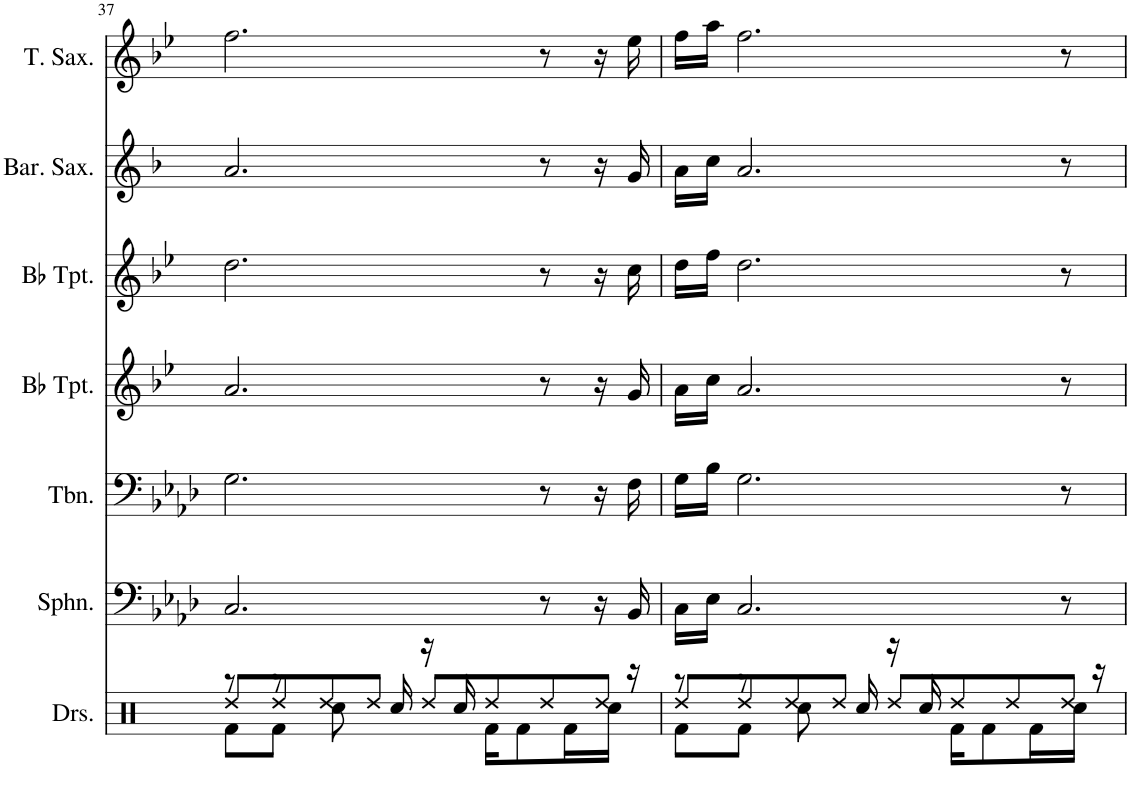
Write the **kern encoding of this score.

**kern	**kern	**kern	**kern	**kern	**kern	**kern
*part7	*part6	*part5	*part4	*part3	*part2	*part1
*staff7	*staff6	*staff5	*staff4	*staff3	*staff2	*staff1
*I"Drumset	*I"Sousaphone	*I"Trombone	*I"Bb Trumpet	*I"Bb Trumpet	*I"Baritone Saxophone	*I"Tenor Saxophone
*I'Drs.	*I'Sphn.	*I'Tbn.	*I'Bb Tpt.	*I'Bb Tpt.	*I'Bar. Sax.	*I'T. Sax.
!!LO:PB:g=z
*clefX	*clefF4	*clefF4	*clefG2	*clefG2	*clefG2	*clefG2
*	*	*	*Trd1c2	*Trd1c2	*Trd12c21	*Trd8c14
*k[]	*k[b-e-a-d-]	*k[b-e-a-d-]	*k[b-e-]	*k[b-e-]	*k[b-]	*k[b-e-]
*M4/4	*M4/4	*M4/4	*M4/4	*M4/4	*M4/4	*M4/4
=37	=37	=37	=37	=37	=37	=37
*^	*	*	*	*	*	*
*	*^	*	*	*	*	*	*
8Rf\L	8r	8Rdd/L	2.C/	2.G\	2.a/	2.dd\	2.a/	2.ff\
8Rf\J	8r	8Rdd/	.	.	.	.	.	.
4.ryy	8Rcc\	8Rdd/	.	.	.	.	.	.
.	16ryy	8Rdd/J	.	.	.	.	.	.
.	16Rcc/	.	.	.	.	.	.	.
.	16r	8Rdd/L	.	.	.	.	.	.
.	16Rcc/	.	.	.	.	.	.	.
16Rf\KL	4.ryy	8Rdd/	.	.	.	.	.	.
8Rf\	.	.	.	.	.	.	.	.
.	.	8Rdd/	8r	8r	8r	8r	8r	8r
16Rf\L	.	.	.	.	.	.	.	.
16Rcc\JJ	.	8Rdd/J	16r	16r	16r	16r	16r	16r
16r	.	.	16BB-/	16F\	16g/	16cc\	16g/	16ee-\
=38	=38	=38	=38	=38	=38	=38	=38	=38
8Rf\L	8r	8Rdd/L	16C\LL	16G\LL	16a\LL	16dd\LL	16a\LL	16ff\LL
.	.	.	16E-\JJ	16B-\JJ	16cc\JJ	16ff\JJ	16cc\JJ	16aa\JJ
8Rf\J	8r	8Rdd/	2.C/	2.G\	2.a/	2.dd\	2.a/	2.ff\
4.ryy	8Rcc\	8Rdd/	.	.	.	.	.	.
.	16ryy	8Rdd/J	.	.	.	.	.	.
.	16Rcc/	.	.	.	.	.	.	.
.	16r	8Rdd/L	.	.	.	.	.	.
.	16Rcc/	.	.	.	.	.	.	.
16Rf\KL	4.ryy	8Rdd/	.	.	.	.	.	.
8Rf\	.	.	.	.	.	.	.	.
.	.	8Rdd/	.	.	.	.	.	.
16Rf\L	.	.	.	.	.	.	.	.
16Rcc\JJ	.	8Rdd/J	8r	8r	8r	8r	8r	8r
16r	.	.	.	.	.	.	.	.
*v	*v	*v	*	*	*	*	*	*
=	=	=	=	=	=	=
*-	*-	*-	*-	*-	*-	*-
